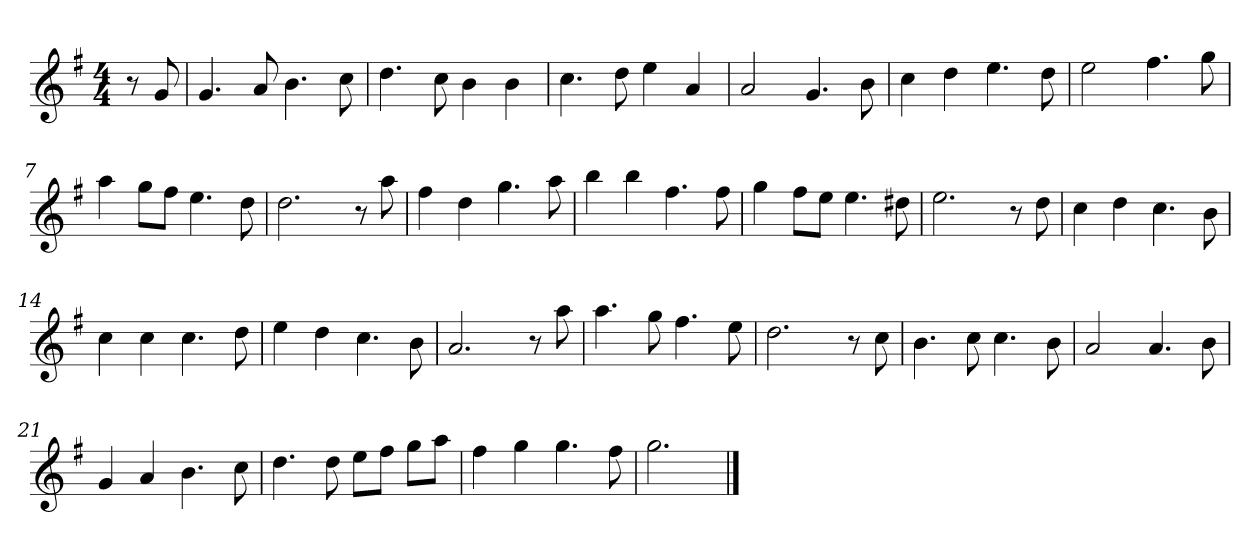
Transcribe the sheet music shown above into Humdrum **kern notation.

**kern
*part1
*staff1
*k[f#]
*M4/4
*MM120
=
8r
8g
=1
4.g
8a
4.b
8cc
=2
4.dd
8cc
4b
4b
=3
4.cc
8dd
4ee
4a
=4
2a
4.g
8b
=5
4cc
4dd
4.ee
8dd
=6
2ee
4.ff#
8gg
=7
4aa
8ggL
8ff#J
4.ee
8dd
=8
2.dd
8r
8aa
=9
4ff#
4dd
4.gg
8aa
=10
4bb
4bb
4.ff#
8ff#
=11
4gg
8ff#L
8eeJ
4.ee
8dd#X
=12
2.ee
8r
8dd
=13
4cc
4dd
4.cc
8b
=14
4cc
4cc
4.cc
8dd
=15
4ee
4dd
4.cc
8b
=16
2.a
8r
8aa
=17
4.aa
8gg
4.ff#
8ee
=18
2.dd
8r
8cc
=19
4.b
8cc
4.cc
8b
=20
2a
4.a
8b
=21
4g
4a
4.b
8cc
=22
4.dd
8dd
8eeL
8ff#J
8ggL
8aaJ
=23
4ff#
4gg
4.gg
8ff#
=24
2.gg
==
*-
